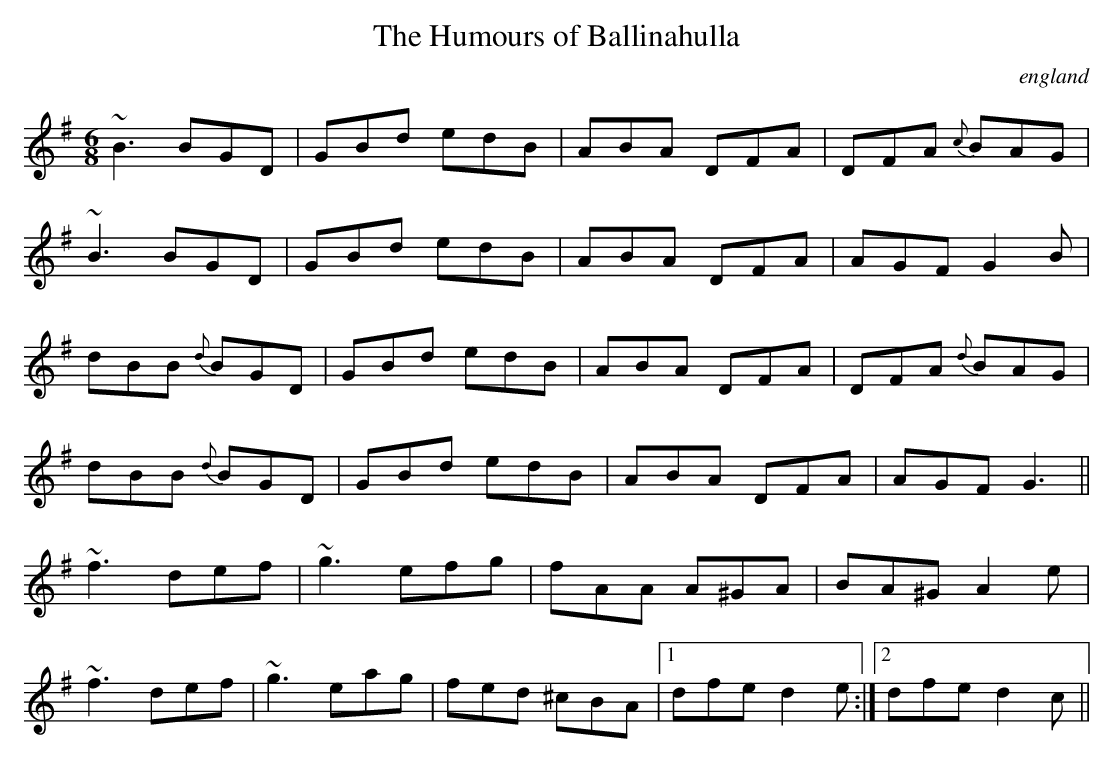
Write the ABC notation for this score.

X:1
T:Humours of Ballinahulla, The
O:england
M:6/8
L:1/8
K:G
~B3 BGD|GBd edB|ABA DFA|DFA {c}BAG|
~B3 BGD|GBd edB|ABA DFA|AGF G2B|
dBB {d}BGD|GBd edB|ABA DFA|DFA {d}BAG|
dBB {d}BGD|GBd edB|ABA DFA|AGF G3||
~f3 def|~g3 efg|fAA A^GA|BA^G A2e|
~f3 def|~g3 eag|fed ^cBA|1 dfe d2e:|2 dfe d2c||
